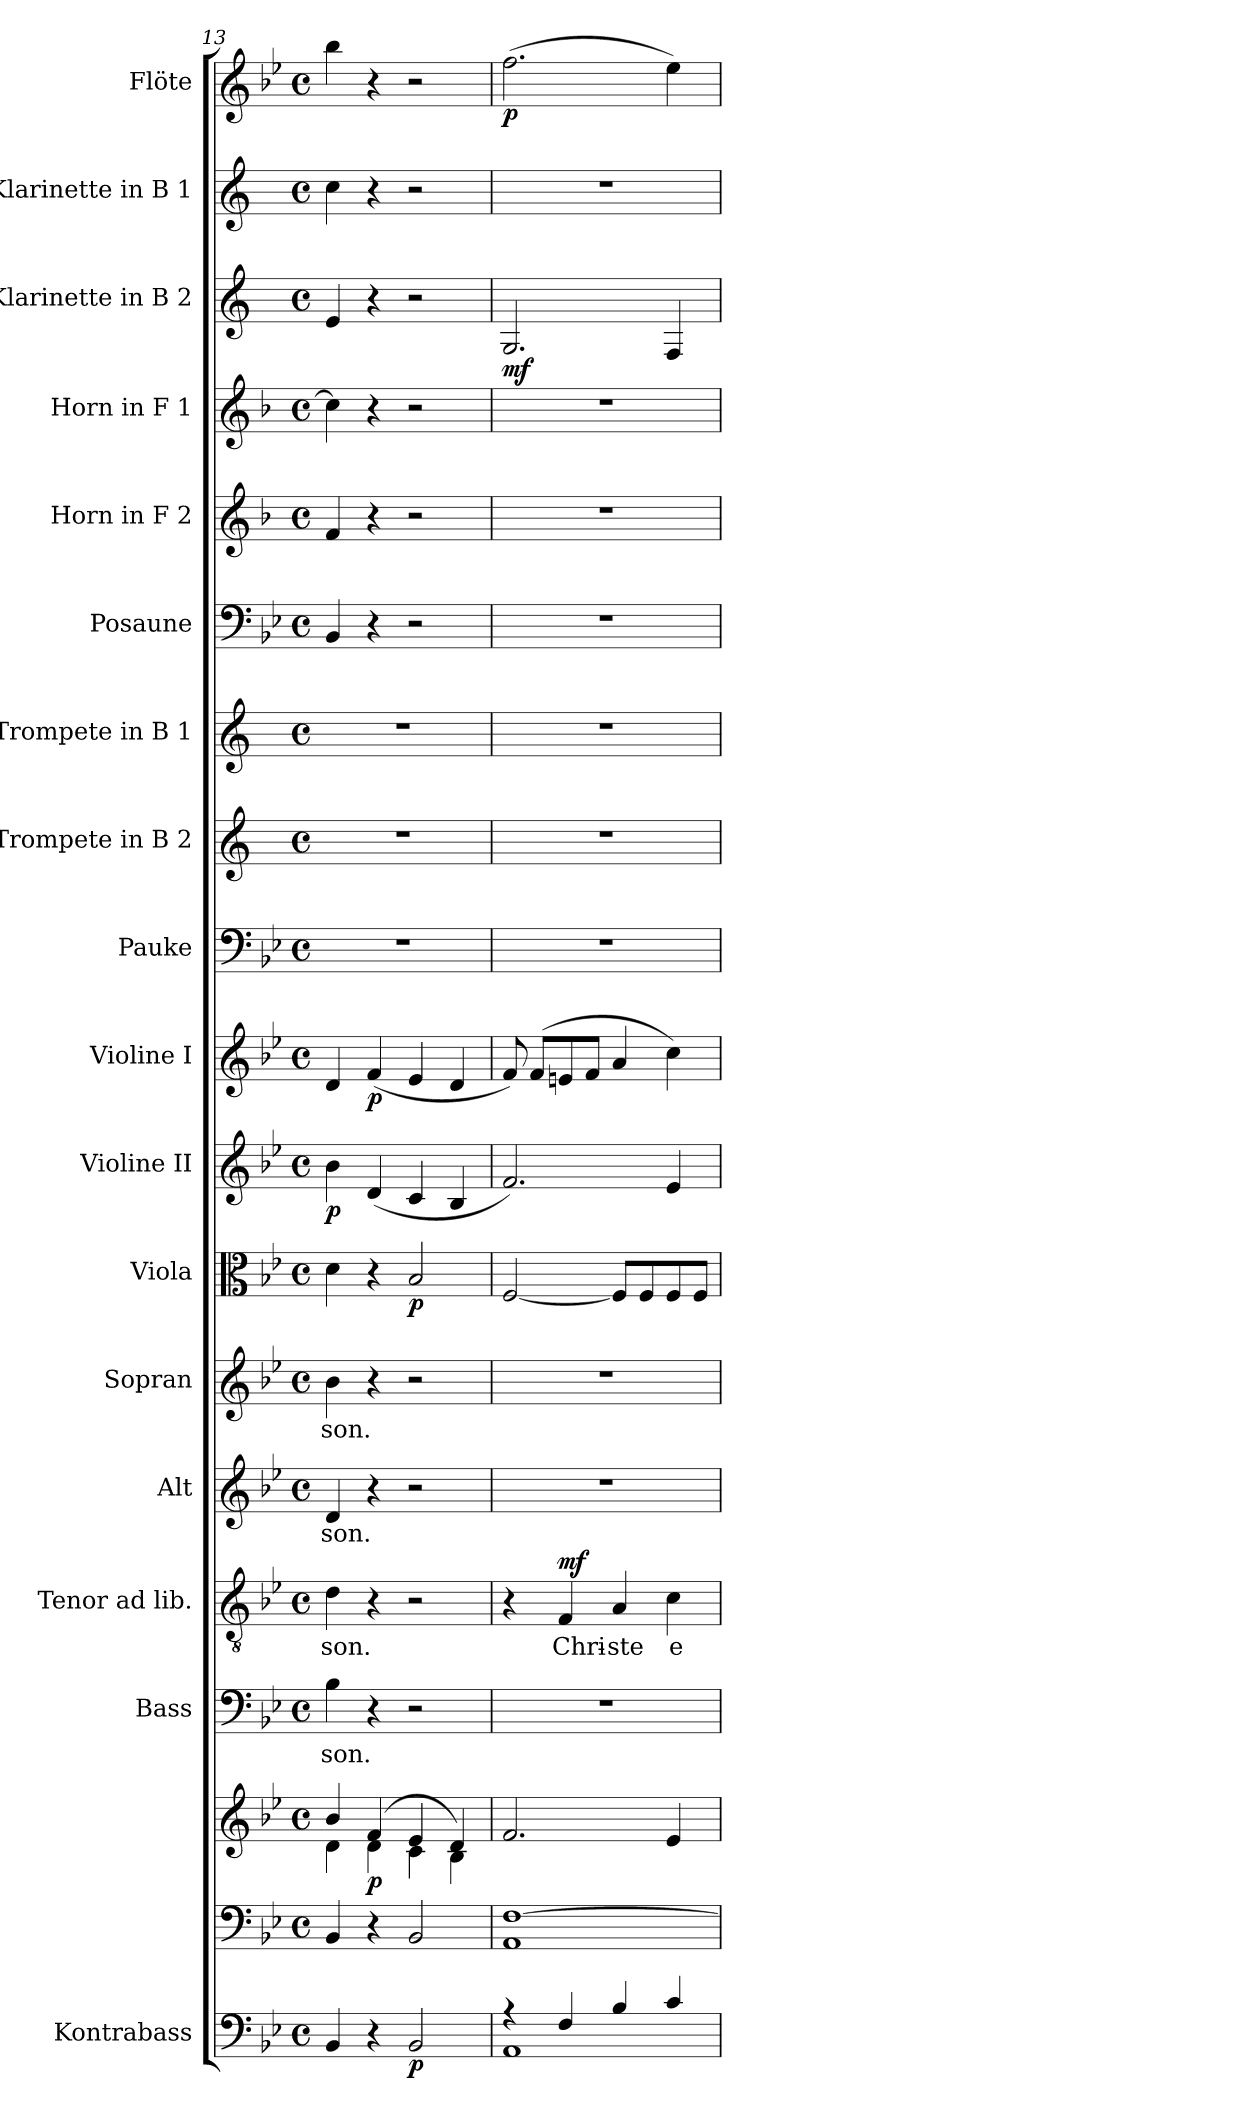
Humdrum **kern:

**kern	**dynam	**kern	**kern	**dynam	**kern	**text	**kern	**text	**dynam	**kern	**text	**kern	**text	**kern	**dynam	**kern	**dynam	**kern	**dynam	**kern	**kern	**kern	**kern	**kern	**kern	**kern	**dynam	**kern	**kern	**dynam
*part18	*part18	*part17	*part17	*part17	*part16	*part16	*part15	*part15	*part15	*part14	*part14	*part13	*part13	*part12	*part12	*part11	*part11	*part10	*part10	*part9	*part8	*part7	*part6	*part5	*part4	*part3	*part3	*part2	*part1	*part1
*staff19	*staff19	*staff18	*staff17	*staff17/18	*staff16	*staff16	*staff15	*staff15	*staff15	*staff14	*staff14	*staff13	*staff13	*staff12	*staff12	*staff11	*staff11	*staff10	*staff10	*staff9	*staff8	*staff7	*staff6	*staff5	*staff4	*staff3	*staff3	*staff2	*staff1	*staff1
*I"Kontrabass	*	*	*	*	*I"Bass	*	*I"Tenor ad lib.	*	*	*I"Alt	*	*I"Sopran	*	*I"Viola	*	*I"Violine II	*	*I"Violine I	*	*I"Pauke	*I"Trompete in B 2	*I"Trompete in B 1	*I"Posaune	*I"Horn in F 2	*I"Horn in F 1	*I"Klarinette in B 2	*	*I"Klarinette in B 1	*I"Flöte	*
*I'Kb.	*	*	*	*	*I'B	*	*I'T	*	*	*I'A	*	*I'S	*	*I'Vla.	*	*I'Vl. II	*	*I'Vl. I	*	*I'Pk.	*	*	*I'Pos.	*I'Hrn. 2	*I'Hrn. 1	*	*	*	*I'Fl.	*
*clefF4	*	*clefF4	*clefG2	*	*clefF4	*	*clefGv2	*	*	*clefG2	*	*clefG2	*	*clefC3	*	*clefG2	*	*clefG2	*	*clefF4	*clefG2	*clefG2	*clefF4	*clefG2	*clefG2	*clefG2	*	*clefG2	*clefG2	*
*ITrd7c12	*	*	*	*	*	*	*	*	*	*	*	*	*	*	*	*	*	*	*	*	*ITrd1c2	*ITrd1c2	*	*ITrd4c7	*ITrd4c7	*ITrd1c2	*	*ITrd1c2	*	*
*k[b-e-]	*	*k[b-e-]	*k[b-e-]	*	*k[b-e-]	*	*k[b-e-]	*	*	*k[b-e-]	*	*k[b-e-]	*	*k[b-e-]	*	*k[b-e-]	*	*k[b-e-]	*	*k[b-e-]	*k[b-e-]	*k[b-e-]	*k[b-e-]	*k[b-e-]	*k[b-e-]	*k[b-e-]	*	*k[b-e-]	*k[b-e-]	*
*B-:	*	*B-:	*B-:	*	*B-:	*	*B-:	*	*	*B-:	*	*B-:	*	*B-:	*	*B-:	*	*B-:	*	*B-:	*B-:	*B-:	*B-:	*B-:	*B-:	*B-:	*	*B-:	*B-:	*
*M4/4	*	*M4/4	*M4/4	*	*M4/4	*	*M4/4	*	*	*M4/4	*	*M4/4	*	*M4/4	*	*M4/4	*	*M4/4	*	*M4/4	*M4/4	*M4/4	*M4/4	*M4/4	*M4/4	*M4/4	*	*M4/4	*M4/4	*
*met(c)	*	*met(c)	*met(c)	*	*met(c)	*	*met(c)	*	*	*met(c)	*	*met(c)	*	*met(c)	*	*met(c)	*	*met(c)	*	*met(c)	*met(c)	*met(c)	*met(c)	*met(c)	*met(c)	*met(c)	*	*met(c)	*met(c)	*
=13	=13	=13	=13	=13	=13	=13	=13	=13	=13	=13	=13	=13	=13	=13	=13	=13	=13	=13	=13	=13	=13	=13	=13	=13	=13	=13	=13	=13	=13	=13
*	*	*	*^	*	*	*	*	*	*	*	*	*	*	*	*	*	*	*	*	*	*	*	*	*	*	*	*	*	*	*
!	!	!	!	!	!	!	!LO:LY:b	!	!LO:LY:b	!	!	!LO:LY:b	!	!LO:LY:b	!	!	!	!LO:DY:b	!	!	!	!	!	!	!	!	!	!	!	!	!
4BBB-/	.	4BB-/	4b-/	4d\	.	4B-\	-son.	4d\	-son.	.	4d/	-son.	4b-\	-son.	4d\	.	4b-\	p	4d/	.	1r	1r	1r	4BB-/	4B-/	4f\]	4d/	.	4b-\	4bb-\	.
!	!	!	!	!	!LO:DY:b	!	!	!	!	!	!	!	!	!	!	!	!	!	!	!LO:DY:b	!	!	!	!	!	!	!	!	!	!	!
4r	.	4r	(4f/	4d\	p	4r	.	4r	.	.	4r	.	4r	.	4r	.	(<4d/	.	(<4f/	p	.	.	.	4r	4r	4r	4r	.	4r	4r	.
!	!LO:DY:b	!	!	!	!	!	!	!	!	!	!	!	!	!	!	!LO:DY:b	!	!	!	!	!	!	!	!	!	!	!	!	!	!	!
2BBB-/	p	2BB-/	4e-/	4c\	.	2r	.	2r	.	.	2r	.	2r	.	2B-/	p	4c/	.	4e-/	.	.	.	.	2r	2r	2r	2r	.	2r	2r	.
.	.	.	4d/)	4B-\	.	.	.	.	.	.	.	.	.	.	.	.	4B-/	.	4d/	.	.	.	.	.	.	.	.	.	.	.	.
=14	=14	=14	=14	=14	=14	=14	=14	=14	=14	=14	=14	=14	=14	=14	=14	=14	=14	=14	=14	=14	=14	=14	=14	=14	=14	=14	=14	=14	=14	=14	=14
*^	*	*^	*	*	*	*	*	*	*	*	*	*	*	*	*	*	*	*	*	*	*	*	*	*	*	*	*	*	*	*	*
!	!	!	!	!	!	!	!	!	!	!	!	!	!	!	!	!	!	!	!	!	!	!	!	!	!	!	!	!	!	!LO:DY:b	!	!	!LO:DY:b
*	*	*	*	*	*v	*v	*	*	*	*	*	*	*	*	*	*	*	*	*	*	*	*	*	*	*	*	*	*	*	*	*	*	*
4rG	1AAA	.	[>1F	1AA	2.f/	.	1r	.	4r	.	.	1r	.	1r	.	[2F/	.	2.f/)	.	8f/)	.	1r	1r	1r	1r	1r	1r	2.F/	mf	1r	(>2.ff\	p
.	.	.	.	.	.	.	.	.	.	.	.	.	.	.	.	.	.	.	.	(<8f/L	.	.	.	.	.	.	.	.	.	.	.	.
!	!	!	!	!	!	!	!	!	!	!LO:LY:b	!LO:DY:a	!	!	!	!	!	!	!	!	!	!	!	!	!	!	!	!	!	!	!	!	!
4FF/	.	.	.	.	.	.	.	.	4F/	Chri-	mf	.	.	.	.	.	.	.	.	8en/	.	.	.	.	.	.	.	.	.	.	.	.
.	.	.	.	.	.	.	.	.	.	.	.	.	.	.	.	.	.	.	.	8f/J	.	.	.	.	.	.	.	.	.	.	.	.
!	!	!	!	!	!	!	!	!	!	!LO:LY:b	!	!	!	!	!	!	!	!	!	!	!	!	!	!	!	!	!	!	!	!	!	!
4BB-/	.	.	.	.	.	.	.	.	4A/	-ste	.	.	.	.	.	8F/L]	.	.	.	4a/	.	.	.	.	.	.	.	.	.	.	.	.
.	.	.	.	.	.	.	.	.	.	.	.	.	.	.	.	8F/	.	.	.	.	.	.	.	.	.	.	.	.	.	.	.	.
!	!	!	!	!	!	!	!	!	!	!LO:LY:b	!	!	!	!	!	!	!	!	!	!	!	!	!	!	!	!	!	!	!	!	!	!
4C/	.	.	.	.	4e-/	.	.	.	4c\	e-	.	.	.	.	.	8F/	.	4e-/	.	4cc\)	.	.	.	.	.	.	.	4E-/	.	.	4ee-\)	.
.	.	.	.	.	.	.	.	.	.	.	.	.	.	.	.	8F/J	.	.	.	.	.	.	.	.	.	.	.	.	.	.	.	.
*v	*v	*	*	*	*	*	*	*	*	*	*	*	*	*	*	*	*	*	*	*	*	*	*	*	*	*	*	*	*	*	*	*
*	*	*v	*v	*	*	*	*	*	*	*	*	*	*	*	*	*	*	*	*	*	*	*	*	*	*	*	*	*	*	*	*
=	=	=	=	=	=	=	=	=	=	=	=	=	=	=	=	=	=	=	=	=	=	=	=	=	=	=	=	=	=	=
*-	*-	*-	*-	*-	*-	*-	*-	*-	*-	*-	*-	*-	*-	*-	*-	*-	*-	*-	*-	*-	*-	*-	*-	*-	*-	*-	*-	*-	*-	*-
